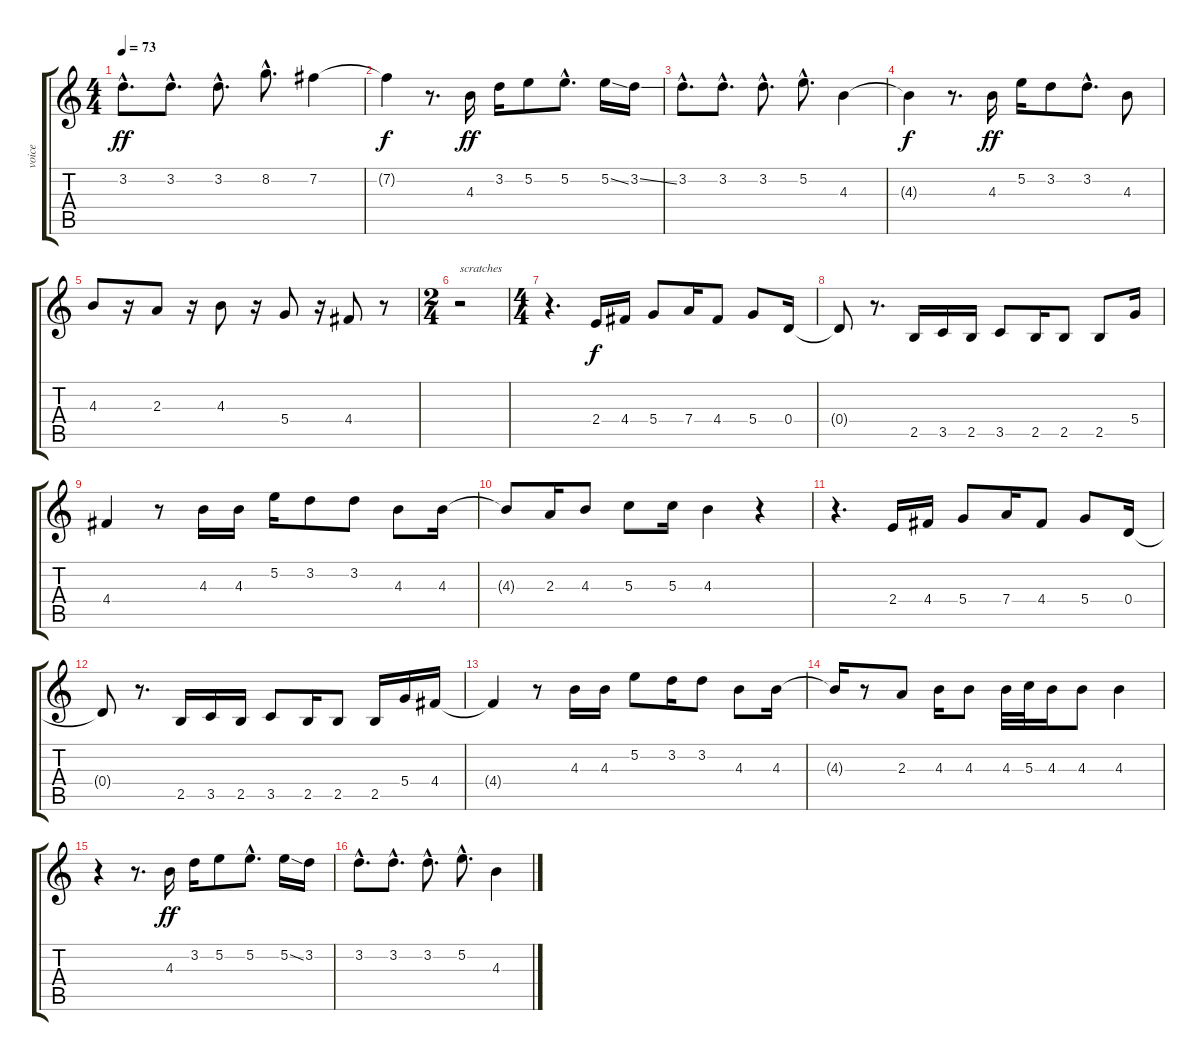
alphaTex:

\track ("voice" "voice") {instrument electricguitarjazz}
\staff {score tabs}
\tuning (E4 B3 G3 D3 A2 E2) {hide}
\ts (4 4)
\tempo 73
\clef g2
\ks c
3.2{hac}.8{d dy ff} 3.2{hac}.8{d} 3.2{hac}.8{d} 8.2{hac}.8{d} 7.2.4 |
7.2{t}.4{dy f} r.8{d} 4.3.16{dy ff} 3.2.16 5.2.8 5.2{hac}.8{d} 5.2{ss}.16 3.2{ss}.16 |
3.2{hac}.8{d} 3.2{hac}.8{d} 3.2{hac}.8{d} 5.2{hac}.8{d} 4.3.4 |
4.3{t}.4{dy f} r.8{d} 4.3.16{dy ff} 5.2.16 3.2.8 3.2{hac}.8{d} 4.3.8 |
4.3.8 r.16 2.3.8 r.16 4.3.8 r.16 5.4.8 r.16 4.4.8 r.8 |
\ts (2 4)
r.2{txt "scratches"} |
\ts (4 4)
r.4{d} 2.4.16{dy f instrument electricguitarjazz} 4.4.16 5.4.8 7.4.16 4.4.8 5.4.8 0.4.16 |
0.4{t}.8 r.8{d} 2.5.16 3.5.16 2.5.16 3.5.8 2.5.16 2.5.8 2.5.8 5.4.16 |
4.4.4 r.8 4.3.16 4.3.16 5.2.16 3.2.8 3.2.8 4.3.8 4.3.16 |
4.3{t}.8 2.3.16 4.3.8 5.3.8 5.3.16 4.3.4 r.4 |
r.4{d} 2.4.16 4.4.16 5.4.8 7.4.16 4.4.8 5.4.8 0.4.16 |
0.4{t}.8 r.8{d} 2.5.16 3.5.16 2.5.16 3.5.8 2.5.16 2.5.8 2.5.16 5.4.16 4.4.16 |
4.4{t}.4 r.8 4.3.16 4.3.16 5.2.8 3.2.16 3.2.8 4.3.8 4.3.16 |
4.3{t}.16 r.8 2.3.8 4.3.16 4.3.8 4.3.32 5.3.32 4.3.16 4.3.8 4.3.4 |
r.4{instrument lead1square} r.8{d} 4.3.16{dy ff} 3.2.16 5.2.8 5.2{hac}.8{d} 5.2{ss}.16 3.2.16 |
3.2{hac}.8{d} 3.2{hac}.8{d} 3.2{hac}.8{d} 5.2{hac}.8{d} 4.3.4
